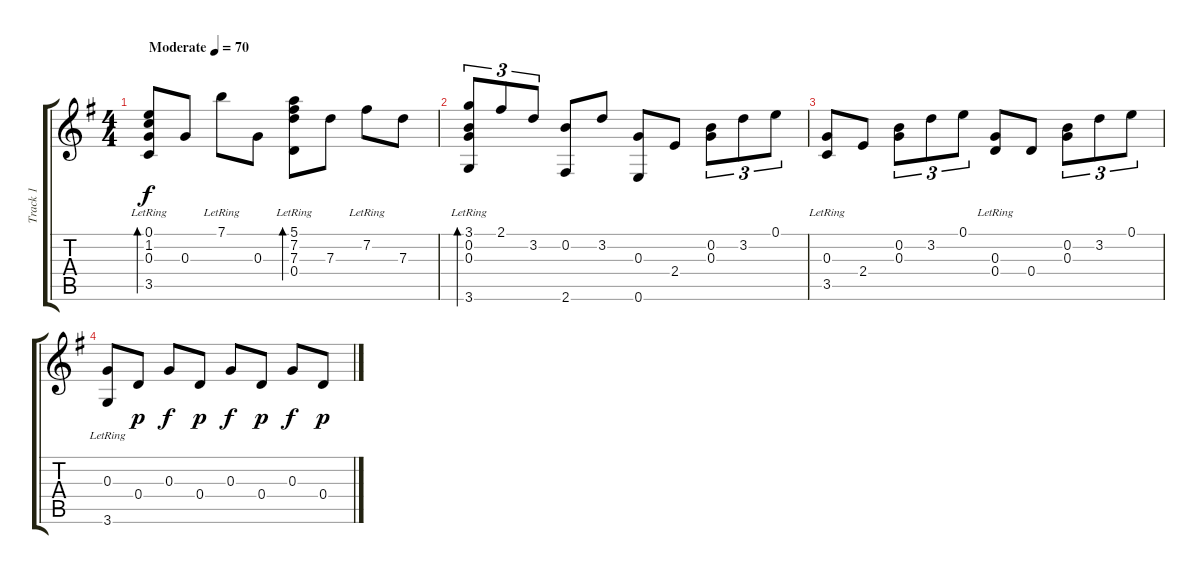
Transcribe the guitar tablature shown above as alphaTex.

\track ("Track 1" "Track 1") {instrument acousticguitarsteel}
\staff {score tabs}
\tuning (E4 B3 G3 D3 A2 E2) {hide}
\ts (4 4)
\tempo (70 "Moderate")
\clef g2
\ks g
(0.1{lr} 1.2{lr} 0.3{lr} 3.5{lr}).8{bd 60 dy f instrument acousticguitarsteel} 0.3.8 7.1{lr}.8 0.3.8 (5.1{lr} 7.2{lr} 7.3{lr} 0.4{lr}).8{bd 60} 7.3.8 7.2{lr}.8 7.3.8 |
(3.1{lr} 0.2{lr} 0.3{lr} 3.6{lr}).8{tu (3 2) bd 60} 2.1.8{tu (3 2)} 3.2.8{tu (3 2)} (0.2 2.6).8 3.2.8 (0.3 0.6).8 2.4.8 (0.2 0.3).8{tu (3 2)} 3.2.8{tu (3 2)} 0.1.8{tu (3 2)} |
(0.3{lr} 3.5{lr}).8 2.4.8 (0.2 0.3).8{tu (3 2)} 3.2.8{tu (3 2)} 0.1.8{tu (3 2)} (0.3{lr} 0.4{lr}).8 0.4.8 (0.2 0.3).8{tu (3 2)} 3.2.8{tu (3 2)} 0.1.8{tu (3 2)} |
(0.3{lr} 3.6{lr}).8 0.4.8{dy p} 0.3.8{dy f} 0.4.8{dy p} 0.3.8{dy f} 0.4.8{dy p} 0.3.8{dy f} 0.4.8{dy p}
